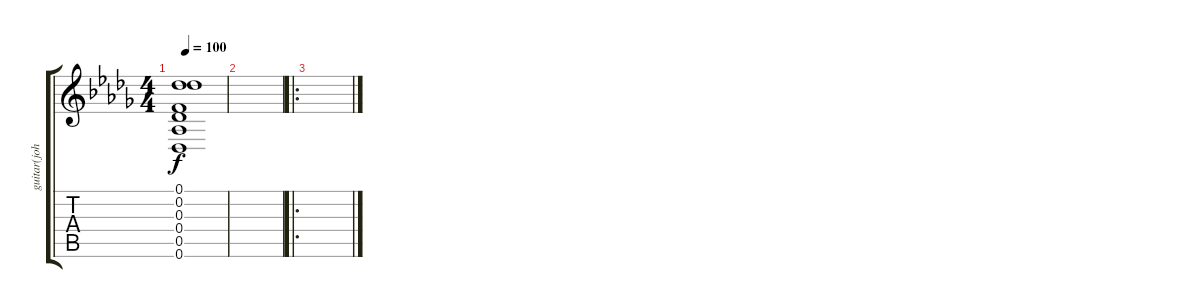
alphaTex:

\track ("guitar(john rzeznik)" "guitar(joh") {instrument acousticguitarsteel}
\staff {score tabs}
\tuning (Db4 Db4 F3 Db3 Ab2 Db2) {hide}
\ts (4 4)
\tempo 100
\clef g2
\ks db
(0.1 0.2 0.3 0.4 0.5 0.6).1{dy f} |
|
\ro
